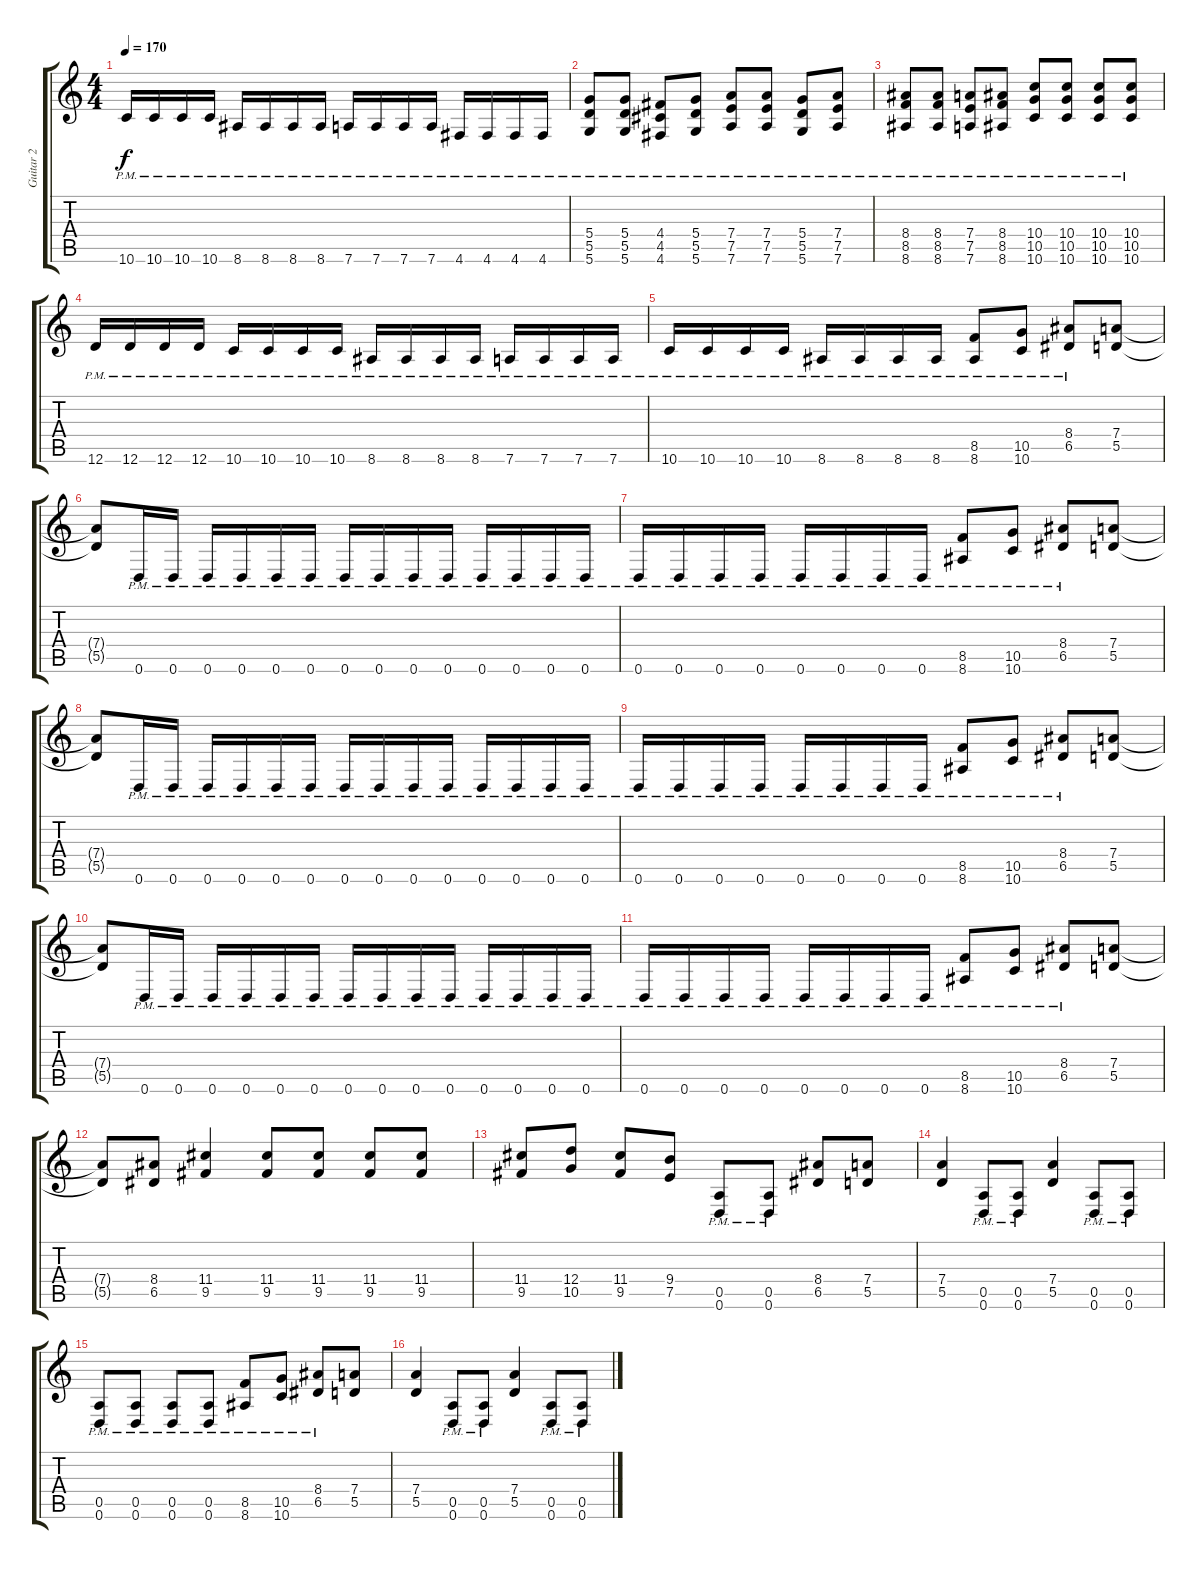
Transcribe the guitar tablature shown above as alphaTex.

\track ("Guitar 2" "Guitar 2") {instrument distortionguitar}
\staff {score tabs}
\tuning (E4 B3 G3 D3 A2 D2) {hide}
\ts (4 4)
\tempo 170
\clef g2
\ks c
10.6{pm}.16{dy f} 10.6{pm}.16 10.6{pm}.16 10.6{pm}.16 8.6{pm}.16 8.6{pm}.16 8.6{pm}.16 8.6{pm}.16 7.6{pm}.16 7.6{pm}.16 7.6{pm}.16 7.6{pm}.16 4.6{pm}.16 4.6{pm}.16 4.6{pm}.16 4.6{pm}.16 |
(5.4{pm} 5.5{pm} 5.6{pm}).8 (5.4{pm} 5.5{pm} 5.6{pm}).8 (4.4{pm} 4.5{pm} 4.6{pm}).8 (5.4{pm} 5.5{pm} 5.6{pm}).8 (7.4{pm} 7.5{pm} 7.6{pm}).8 (7.4{pm} 7.5{pm} 7.6{pm}).8 (5.4{pm} 5.5{pm} 5.6{pm}).8 (7.4{pm} 7.5{pm} 7.6{pm}).8 |
(8.4{pm} 8.5{pm} 8.6{pm}).8 (8.4{pm} 8.5{pm} 8.6{pm}).8 (7.4{pm} 7.5{pm} 7.6{pm}).8 (8.4{pm} 8.5{pm} 8.6{pm}).8 (10.4{pm} 10.5{pm} 10.6{pm}).8 (10.4{pm} 10.5{pm} 10.6{pm}).8 (10.4{pm} 10.5{pm} 10.6{pm}).8 (10.4{pm} 10.5{pm} 10.6{pm}).8 |
12.6{pm}.16 12.6{pm}.16 12.6{pm}.16 12.6{pm}.16 10.6{pm}.16 10.6{pm}.16 10.6{pm}.16 10.6{pm}.16 8.6{pm}.16 8.6{pm}.16 8.6{pm}.16 8.6{pm}.16 7.6{pm}.16 7.6{pm}.16 7.6{pm}.16 7.6{pm}.16 |
10.6{pm}.16 10.6{pm}.16 10.6{pm}.16 10.6{pm}.16 8.6{pm}.16 8.6{pm}.16 8.6{pm}.16 8.6{pm}.16 (8.5{pm} 8.6{pm}).8 (10.5{pm} 10.6{pm}).8 (8.4{pm} 6.5{pm}).8 (7.4 5.5).8 |
(7.4{t} 5.5{t}).8 0.6{pm}.16 0.6{pm}.16 0.6{pm}.16 0.6{pm}.16 0.6{pm}.16 0.6{pm}.16 0.6{pm}.16 0.6{pm}.16 0.6{pm}.16 0.6{pm}.16 0.6{pm}.16 0.6{pm}.16 0.6{pm}.16 0.6{pm}.16 |
0.6{pm}.16 0.6{pm}.16 0.6{pm}.16 0.6{pm}.16 0.6{pm}.16 0.6{pm}.16 0.6{pm}.16 0.6{pm}.16 (8.5{pm} 8.6{pm}).8 (10.5{pm} 10.6{pm}).8 (8.4{pm} 6.5{pm}).8 (7.4 5.5).8 |
(7.4{t} 5.5{t}).8 0.6{pm}.16 0.6{pm}.16 0.6{pm}.16 0.6{pm}.16 0.6{pm}.16 0.6{pm}.16 0.6{pm}.16 0.6{pm}.16 0.6{pm}.16 0.6{pm}.16 0.6{pm}.16 0.6{pm}.16 0.6{pm}.16 0.6{pm}.16 |
0.6{pm}.16 0.6{pm}.16 0.6{pm}.16 0.6{pm}.16 0.6{pm}.16 0.6{pm}.16 0.6{pm}.16 0.6{pm}.16 (8.5{pm} 8.6{pm}).8 (10.5{pm} 10.6{pm}).8 (8.4{pm} 6.5{pm}).8 (7.4 5.5).8 |
(7.4{t} 5.5{t}).8 0.6{pm}.16 0.6{pm}.16 0.6{pm}.16 0.6{pm}.16 0.6{pm}.16 0.6{pm}.16 0.6{pm}.16 0.6{pm}.16 0.6{pm}.16 0.6{pm}.16 0.6{pm}.16 0.6{pm}.16 0.6{pm}.16 0.6{pm}.16 |
0.6{pm}.16 0.6{pm}.16 0.6{pm}.16 0.6{pm}.16 0.6{pm}.16 0.6{pm}.16 0.6{pm}.16 0.6{pm}.16 (8.5{pm} 8.6{pm}).8 (10.5{pm} 10.6{pm}).8 (8.4{pm} 6.5{pm}).8 (7.4 5.5).8 |
(7.4{t} 5.5{t}).8 (8.4 6.5).8 (11.4 9.5).4 (11.4 9.5).8 (11.4 9.5).8 (11.4 9.5).8 (11.4 9.5).8 |
(11.4 9.5).8 (12.4 10.5).8 (11.4 9.5).8 (9.4 7.5).8 (0.5{pm} 0.6{pm}).8 (0.5{pm} 0.6{pm}).8 (8.4 6.5).8 (7.4 5.5).8 |
(7.4 5.5).4 (0.5{pm} 0.6{pm}).8 (0.5{pm} 0.6{pm}).8 (7.4 5.5).4 (0.5{pm} 0.6{pm}).8 (0.5{pm} 0.6{pm}).8 |
(0.5{pm} 0.6{pm}).8 (0.5{pm} 0.6{pm}).8 (0.5{pm} 0.6{pm}).8 (0.5{pm} 0.6{pm}).8 (8.5{pm} 8.6{pm}).8 (10.5{pm} 10.6{pm}).8 (8.4{pm} 6.5{pm}).8 (7.4 5.5).8 |
(7.4 5.5).4 (0.5{pm} 0.6{pm}).8 (0.5{pm} 0.6{pm}).8 (7.4 5.5).4 (0.5{pm} 0.6{pm}).8 (0.5{pm} 0.6{pm}).8
